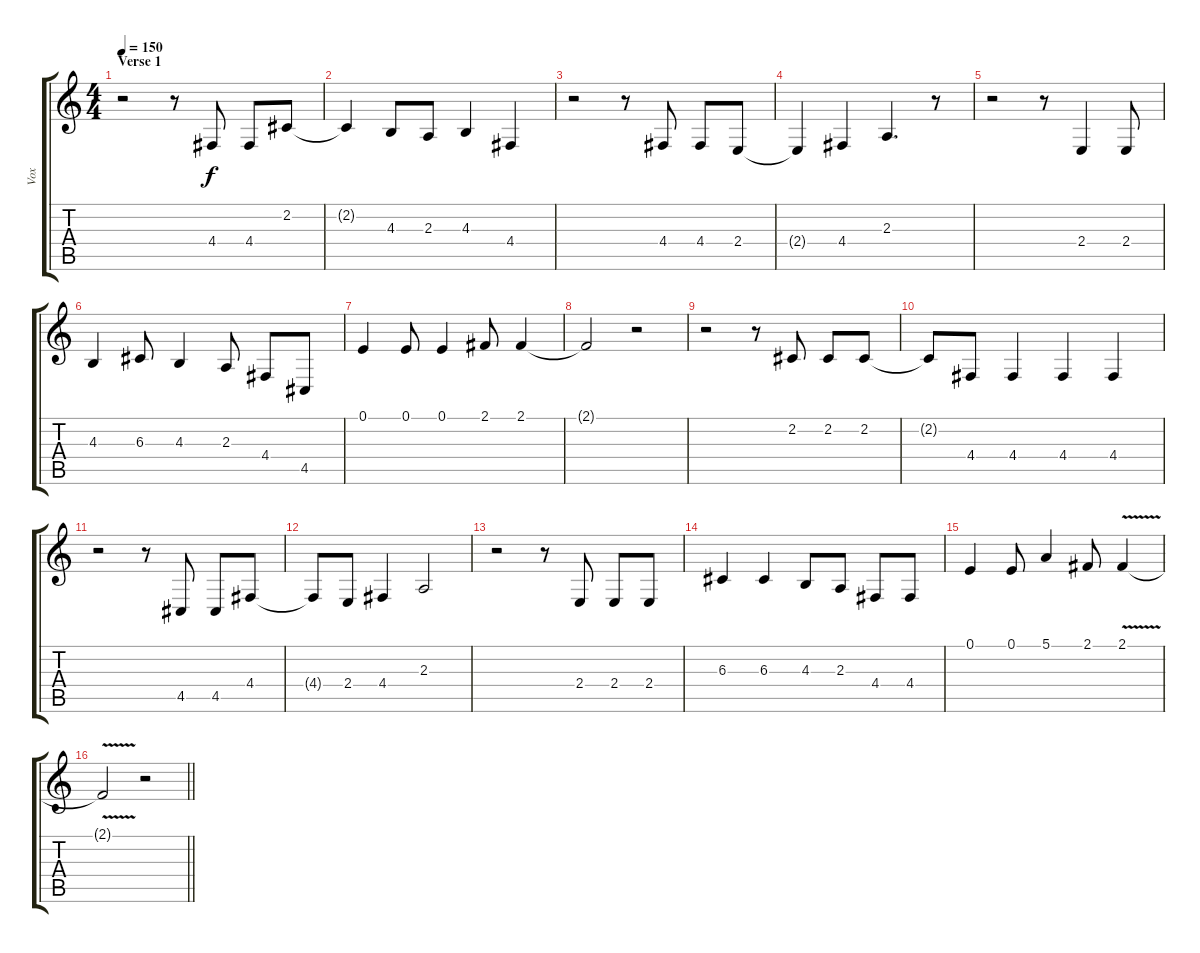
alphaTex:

\track ("Vox" "Vox") {instrument lead1square}
\staff {score tabs}
\tuning (E4 B3 G3 D3 A2 E2) {hide}
\ts (4 4)
\section ("" "Verse 1")
\tempo 150
\clef g2
\ks c
r.2{dy f} r.8 4.4.8 4.4.8 2.2.8 |
2.2{t}.4 4.3.8 2.3.8 4.3.4 4.4.4 |
r.2 r.8 4.4.8 4.4.8 2.4.8 |
2.4{t}.4 4.4.4 2.3.4{d} r.8 |
r.2 r.8 2.4.4 2.4.8 |
4.3.4 6.3.8 4.3.4 2.3.8 4.4.8 4.5.8 |
0.1.4 0.1.8 0.1.4 2.1.8 2.1.4 |
2.1{t}.2 r.2 |
r.2 r.8 2.2.8 2.2.8 2.2.8 |
2.2{t}.8 4.4.8 4.4.4 4.4.4 4.4.4 |
r.2 r.8 4.5.8 4.5.8 4.4.8 |
4.4{t}.8 2.4.8 4.4.4 2.3.2 |
r.2 r.8 2.4.8 2.4.8 2.4.8 |
6.3.4 6.3.4 4.3.8 2.3.8 4.4.8 4.4.8 |
0.1.4 0.1.8 5.1.4 2.1.8 2.1{v}.4 |
\barLineRight lightlight
2.1{t}.2 r.2
